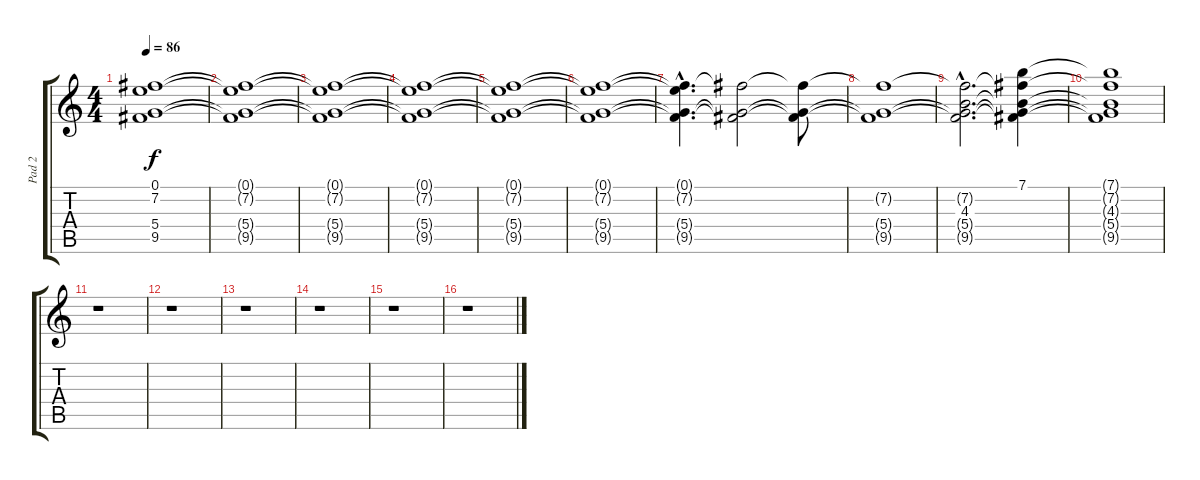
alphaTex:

\track ("Pad 2" "Pad 2") {instrument stringensemble2}
\staff {score tabs}
\tuning (E5 B4 G4 D4 A3 E3) {hide}
\ts (4 4)
\tempo 86
\clef g2
\ks c
(0.1{t} 7.2{t} 5.4{t} 9.5{t}).1{dy f} |
(0.1{t} 7.2{t} 5.4{t} 9.5{t}).1 |
(0.1{t} 7.2{t} 5.4{t} 9.5{t}).1 |
(0.1{t} 7.2{t} 5.4{t} 9.5{t}).1 |
(0.1{t} 7.2{t} 5.4{t} 9.5{t}).1 |
(0.1{t} 7.2{t} 5.4{t} 9.5{t}).1 |
(0.1{hac t} 7.2{hac t} 5.4{hac t} 9.5{hac t}).4{d} (7.2{t} 5.4{t} 9.5{t}).2 (7.2{t} 5.4{t} 9.5{t}).8 |
(7.2{t} 5.4{t} 9.5{t}).1 |
(7.2{hac t} 4.3{hac} 5.4{hac t} 9.5{hac t}).2{d} (7.1 7.2{t} 4.3{t} 5.4{t} 9.5{t}).4 |
(7.1{t} 7.2{t} 4.3{t} 5.4{t} 9.5{t}).1 |
r.1 |
r.1 |
r.1 |
r.1 |
r.1 |
r.1
